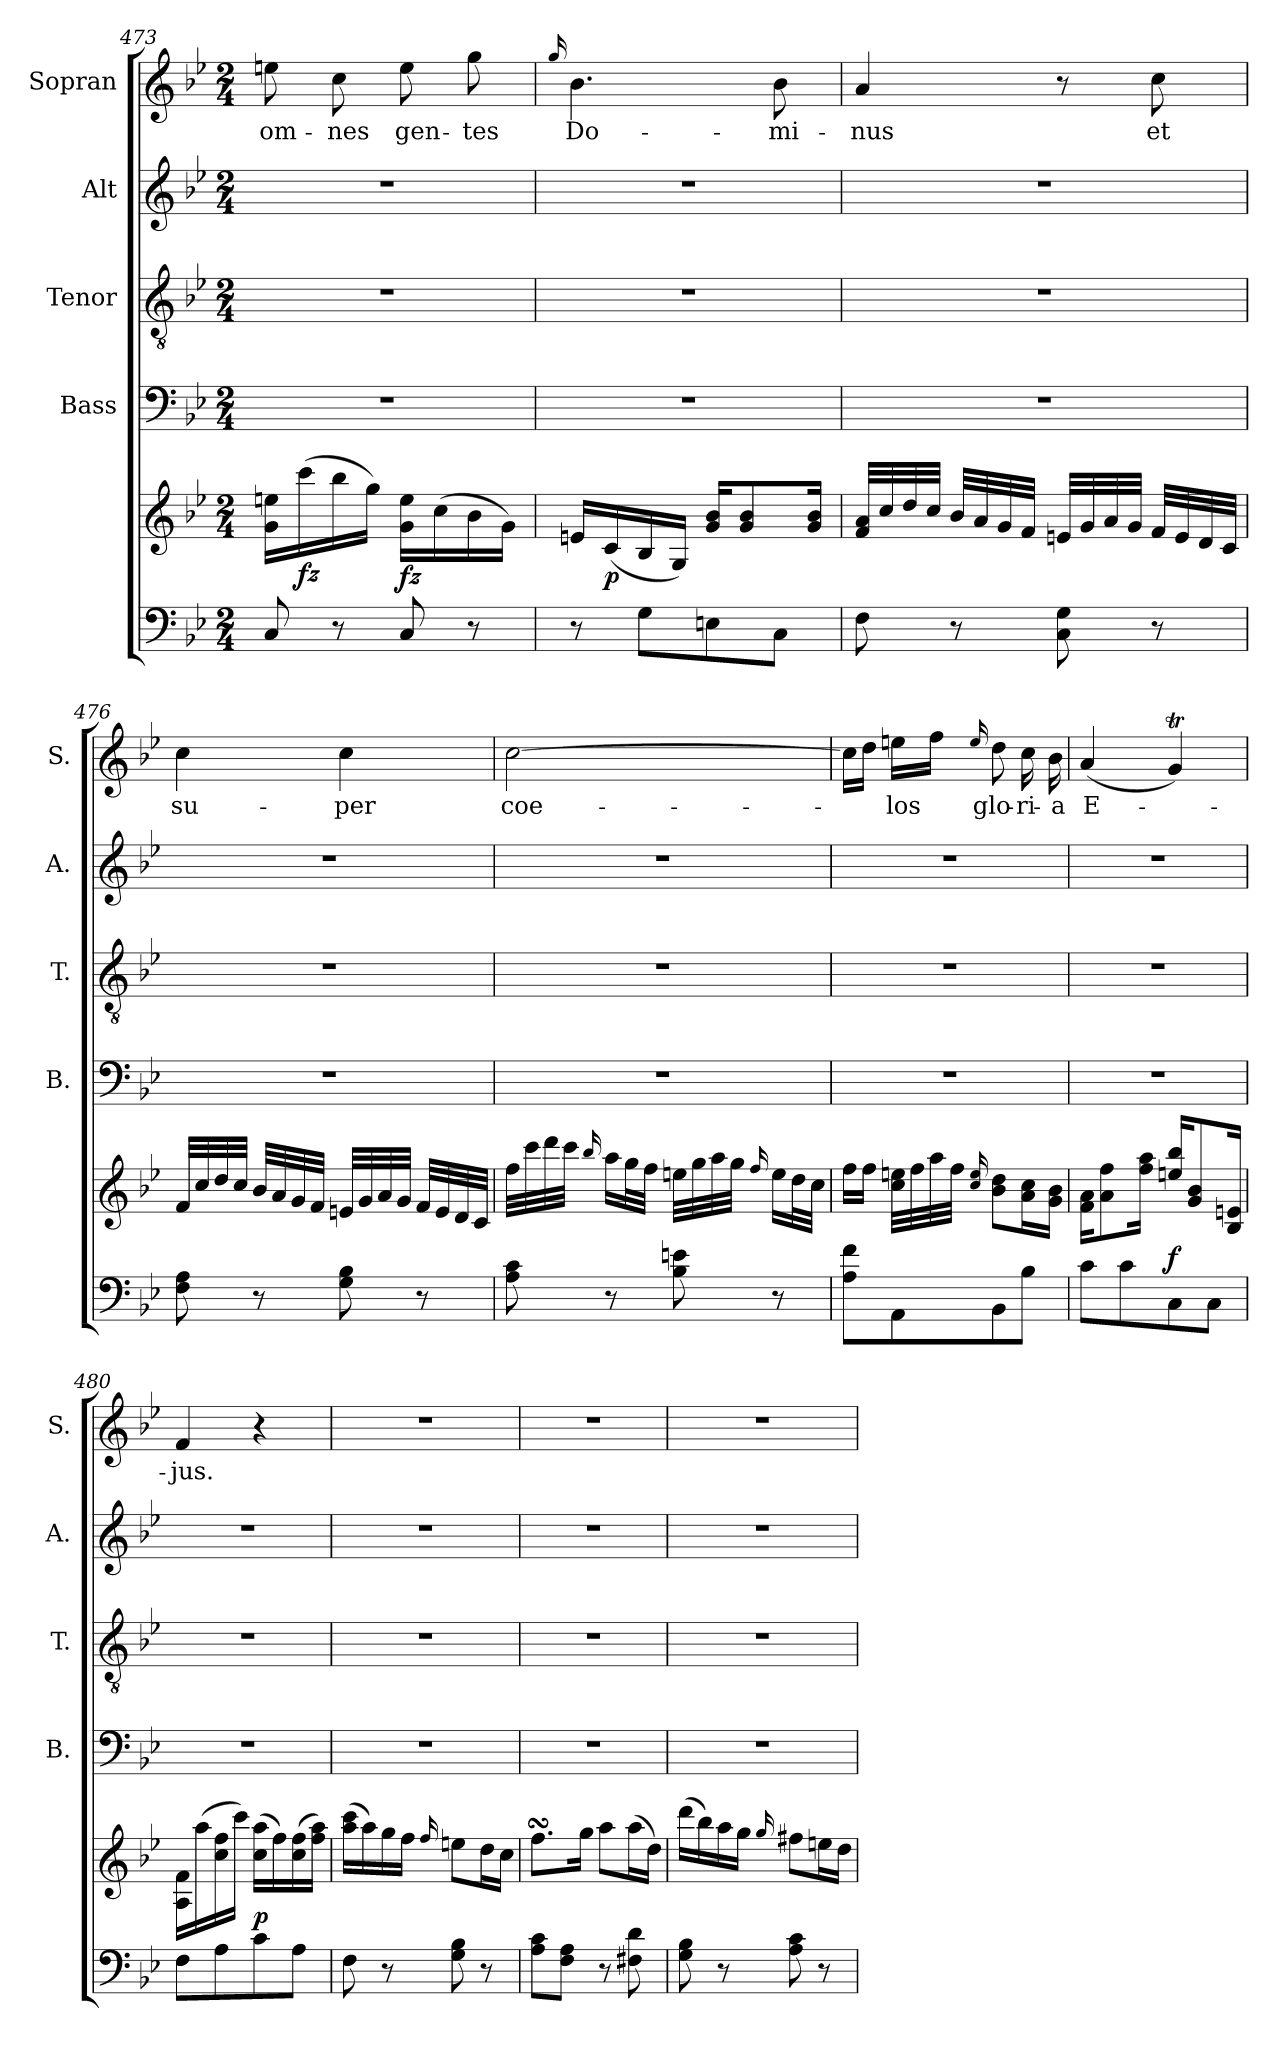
**kern	**kern	**dynam	**kern	**kern	**kern	**kern	**text
*part5	*part5	*part5	*part4	*part3	*part2	*part1	*part1
*staff6	*staff5	*staff5/6	*staff4	*staff3	*staff2	*staff1	*staff1
*	*	*	*I"Bass	*I"Tenor	*I"Alt	*I"Sopran	*
*	*	*	*I'B.	*I'T.	*I'A.	*I'S.	*
!!LO:PB:g=z
*clefF4	*clefG2	*	*clefF4	*clefGv2	*clefG2	*clefG2	*
*k[b-e-]	*k[b-e-]	*	*k[b-e-]	*k[b-e-]	*k[b-e-]	*k[b-e-]	*
*B-:	*B-:	*	*B-:	*B-:	*B-:	*B-:	*
*M2/4	*M2/4	*	*M2/4	*M2/4	*M2/4	*M2/4	*
=473	=473	=473	=473	=473	=473	=473	=473
!	!	!	!	!	!	!	!LO:LY:b
8C/	16g\ 16een\LL	.	2r	2r	2r	8een\	om-
!	!	!LO:DY:b	!	!	!	!	!
.	(>16ccc\	fz	.	.	.	.	.
!	!	!	!	!	!	!	!LO:LY:b
8r	16bb-\	.	.	.	.	8cc\	-nes
.	16gg\JJ)	.	.	.	.	.	.
!	!	!LO:DY:a=2	!	!	!	!	!LO:LY:b
8C/	16g\ 16ee\LL	fz	.	.	.	8ee\	gen-
.	(>16cc\	.	.	.	.	.	.
!	!	!	!	!	!	!	!LO:LY:b
8r	16b-\	.	.	.	.	8gg\	-tes
.	16g\JJ)	.	.	.	.	.	.
=474	=474	=474	=474	=474	=474	=474	=474
.	.	.	.	.	.	16qqgg/	.
!	!	!	!	!	!	!	!LO:LY:b
8r	16en/LL	.	2r	2r	2r	4.b-\	Do-
!	!	!LO:DY:b	!	!	!	!	!
.	(<16c/	p	.	.	.	.	.
8G\L	16B-/	.	.	.	.	.	.
.	16G/JJ)	.	.	.	.	.	.
8En\	16g/ 16b-/KL	.	.	.	.	.	.
.	8g/ 8b-/	.	.	.	.	.	.
!	!	!	!	!	!	!	!LO:LY:b
8C\J	.	.	.	.	.	8b-\	-mi-
.	16g/ 16b-/Jk	.	.	.	.	.	.
=475	=475	=475	=475	=475	=475	=475	=475
!	!	!	!	!	!	!	!LO:LY:b
8F\	32f/ 32a/LLL	.	2r	2r	2r	4a/	-nus
.	32cc/	.	.	.	.	.	.
.	32dd/	.	.	.	.	.	.
.	32cc/JJJ	.	.	.	.	.	.
8r	32b-/LLL	.	.	.	.	.	.
.	32a/	.	.	.	.	.	.
.	32g/	.	.	.	.	.	.
.	32f/JJJ	.	.	.	.	.	.
8C\ 8G\	32en/LLL	.	.	.	.	8r	.
.	32g/	.	.	.	.	.	.
.	32a/	.	.	.	.	.	.
.	32g/JJJ	.	.	.	.	.	.
!	!	!	!	!	!	!	!LO:LY:b
8r	32f/LLL	.	.	.	.	8cc\	et
.	32e/	.	.	.	.	.	.
.	32d/	.	.	.	.	.	.
.	32c/JJJ	.	.	.	.	.	.
=476	=476	=476	=476	=476	=476	=476	=476
!	!	!	!	!	!	!	!LO:LY:b
8F\ 8A\	32f/LLL	.	2r	2r	2r	4cc\	su-
.	32cc/	.	.	.	.	.	.
.	32dd/	.	.	.	.	.	.
.	32cc/JJJ	.	.	.	.	.	.
8r	32b-/LLL	.	.	.	.	.	.
.	32a/	.	.	.	.	.	.
.	32g/	.	.	.	.	.	.
.	32f/JJJ	.	.	.	.	.	.
!	!	!	!	!	!	!	!LO:LY:b
8G\ 8B-\	32en/LLL	.	.	.	.	4cc\	-per
.	32g/	.	.	.	.	.	.
.	32a/	.	.	.	.	.	.
.	32g/JJJ	.	.	.	.	.	.
8r	32f/LLL	.	.	.	.	.	.
.	32e/	.	.	.	.	.	.
.	32d/	.	.	.	.	.	.
.	32c/JJJ	.	.	.	.	.	.
!!LO:LB:g=z
=477	=477	=477	=477	=477	=477	=477	=477
!	!	!	!	!	!	!	!LO:LY:b
8A\ 8c\	32ff\LLL	.	2r	2r	2r	[2cc\	coe-
.	32ccc\	.	.	.	.	.	.
.	32ddd\	.	.	.	.	.	.
.	32ccc\JJJ	.	.	.	.	.	.
.	16qqbb-/	.	.	.	.	.	.
8r	16aa\LL	.	.	.	.	.	.
.	32gg\L	.	.	.	.	.	.
.	32ff\JJJ	.	.	.	.	.	.
8B-\ 8en\	32een\LLL	.	.	.	.	.	.
.	32gg\	.	.	.	.	.	.
.	32aa\	.	.	.	.	.	.
.	32gg\JJJ	.	.	.	.	.	.
.	16qqff/	.	.	.	.	.	.
8r	16ee\LL	.	.	.	.	.	.
.	32dd\L	.	.	.	.	.	.
.	32cc\JJJ	.	.	.	.	.	.
=478	=478	=478	=478	=478	=478	=478	=478
8A\ 8f\L	16ff\LL	.	2r	2r	2r	16cc\LL]	.
.	16ff\JJ	.	.	.	.	16dd\JJ	.
!	!	!	!	!	!	!	!LO:LY:b
8AA\	32cc\ 32een\LLL	.	.	.	.	16een\LL	-los
.	32ff\	.	.	.	.	.	.
.	32aa\	.	.	.	.	16ff\JJ	.
.	32ff\JJJ	.	.	.	.	.	.
.	16qqcc/ 16qqee/	.	.	.	.	16qqee/	.
!	!	!	!	!	!	!	!LO:LY:b
8BB-\	8b-\ 8dd\L	.	.	.	.	8dd\	glo-
!	!	!	!	!	!	!	!LO:LY:b
8B-\J	16a\ 16cc\L	.	.	.	.	16cc\	-ri-
!	!	!	!	!	!	!	!LO:LY:b
.	16g\ 16b-\JJ	.	.	.	.	16b-\	-a
=479	=479	=479	=479	=479	=479	=479	=479
!	!	!	!	!	!	!	!LO:LY:b
8c\L	16f\ 16a\KL	.	2r	2r	2r	(<4a/	E-
.	8a\ 8ff\	.	.	.	.	.	.
8c\	.	.	.	.	.	.	.
.	16ff\ 16aa\Jk	.	.	.	.	.	.
!	!	!LO:DY:a=2	!	!	!	!	!
8C\	16een/ 16bb-/KL	f	.	.	.	4gT/)	.
.	8g/ 8b-/	.	.	.	.	.	.
8C\J	.	.	.	.	.	.	.
.	16B-/ 16en/Jk	.	.	.	.	.	.
=480	=480	=480	=480	=480	=480	=480	=480
!	!	!	!	!	!	!	!LO:LY:b
8F\L	16A\ 16f\LL	.	2r	2r	2r	4f/	-jus.
.	(>16aa\	.	.	.	.	.	.
8A\	16cc\ 16ff\	.	.	.	.	.	.
.	16ccc\JJ)	.	.	.	.	.	.
!	!	!LO:DY:a=2	!	!	!	!	!
8c\	(>16cc\ 16aa\LL	p	.	.	.	4r	.
.	16ff\)	.	.	.	.	.	.
8A\J	(>16cc\ 16ff\	.	.	.	.	.	.
.	16ff\ 16aa\JJ)	.	.	.	.	.	.
=481	=481	=481	=481	=481	=481	=481	=481
8F\	(>16aa\ 16ccc\LL	.	2r	2r	2r	2r	.
.	16aa\)	.	.	.	.	.	.
8r	16gg\	.	.	.	.	.	.
.	16ff\JJ	.	.	.	.	.	.
.	16qqff/	.	.	.	.	.	.
8G\ 8B-\	8een\L	.	.	.	.	.	.
8r	16dd\L	.	.	.	.	.	.
.	16cc\JJ	.	.	.	.	.	.
!!LO:PB:g=z
=482	=482	=482	=482	=482	=482	=482	=482
8A\ 8c\L	8.ffsSSS\L	.	2r	2r	2r	2r	.
8F\ 8A\J	.	.	.	.	.	.	.
.	16gg\Jk	.	.	.	.	.	.
8r	8aa\L	.	.	.	.	.	.
8F#X\ 8d\	(>16aa\L	.	.	.	.	.	.
.	16dd\JJ)	.	.	.	.	.	.
=483	=483	=483	=483	=483	=483	=483	=483
8G\ 8B-\	(>16ddd\LL	.	2r	2r	2r	2r	.
.	16bb-\)	.	.	.	.	.	.
8r	16aa\	.	.	.	.	.	.
.	16gg\JJ	.	.	.	.	.	.
.	16qqgg/	.	.	.	.	.	.
8A\ 8c\	8ff#X\L	.	.	.	.	.	.
8r	16een\L	.	.	.	.	.	.
.	16dd\JJ	.	.	.	.	.	.
=	=	=	=	=	=	=	=
*-	*-	*-	*-	*-	*-	*-	*-
